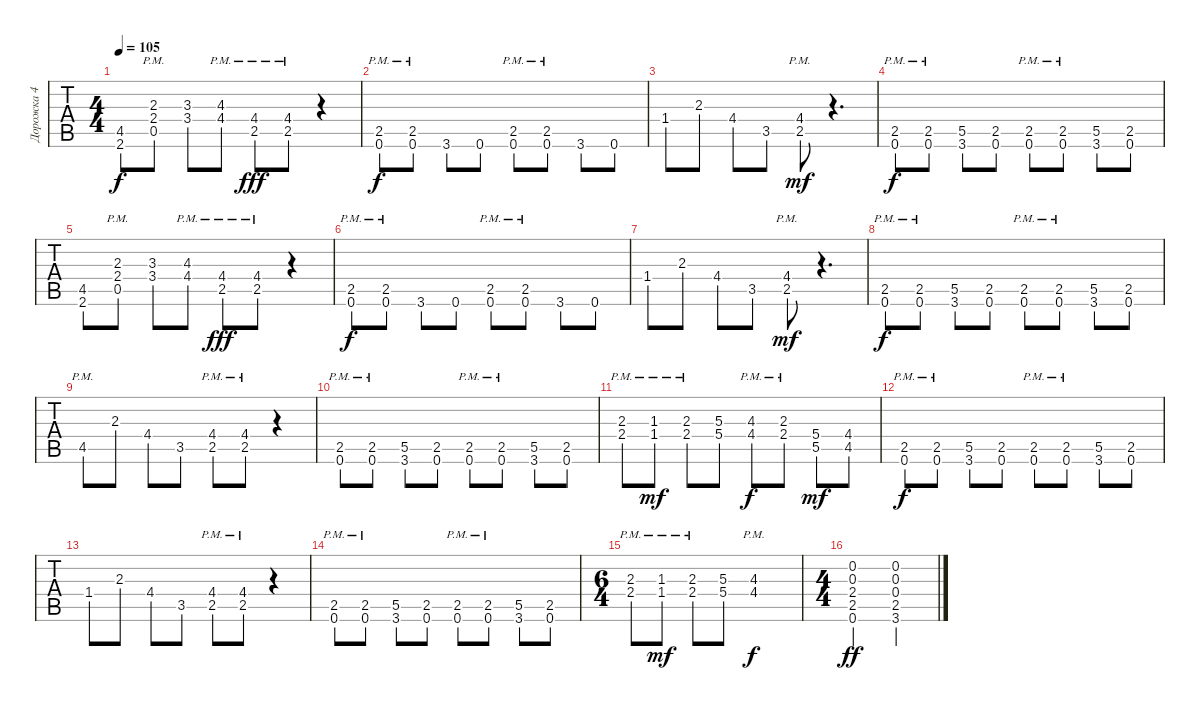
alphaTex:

\track ("Дорожка 4" "Дорожка 4") {instrument distortionguitar}
\staff {tabs}
\tuning (E4 B3 G3 D3 A2 E2) {hide}
\ts (4 4)
\tempo 105
\clef g2
\ks c
(4.5{st} 2.6{st}).8{dy f} (2.3{pm} 2.4{pm} 0.5{pm}).8 (3.3 3.4).8 (4.3{pm} 4.4{pm}).8 (4.4{pm} 2.5{pm}).8{dy fff} (4.4{pm st} 2.5{pm st}).8 r.4 |
(2.5{pm} 0.6{pm}).8{dy f} (2.5{pm} 0.6{pm}).8 3.6.8 0.6.8 (2.5{pm} 0.6{pm}).8 (2.5{pm} 0.6{pm}).8 3.6.8 0.6.8 |
1.4.8 2.3.8 4.4.8 3.5.8 (4.4{pm} 2.5{pm}).8{dy mf} r.4{d} |
(2.5{pm} 0.6{pm}).8{dy f} (2.5{pm} 0.6{pm}).8 (5.5 3.6).8 (2.5 0.6).8 (2.5{pm} 0.6{pm}).8 (2.5{pm} 0.6{pm}).8 (5.5 3.6).8 (2.5 0.6).8 |
(4.5{st} 2.6{st}).8 (2.3{pm} 2.4{pm} 0.5{pm}).8 (3.3 3.4).8 (4.3{pm} 4.4{pm}).8 (4.4{pm} 2.5{pm}).8{dy fff} (4.4{pm st} 2.5{pm st}).8 r.4 |
(2.5{pm} 0.6{pm}).8{dy f} (2.5{pm} 0.6{pm}).8 3.6.8 0.6.8 (2.5{pm} 0.6{pm}).8 (2.5{pm} 0.6{pm}).8 3.6.8 0.6.8 |
1.4.8 2.3.8 4.4.8 3.5.8 (4.4{pm} 2.5{pm}).8{dy mf} r.4{d} |
(2.5{pm} 0.6{pm}).8{dy f} (2.5{pm} 0.6{pm}).8 (5.5 3.6).8 (2.5 0.6).8 (2.5{pm} 0.6{pm}).8 (2.5{pm} 0.6{pm}).8 (5.5 3.6).8 (2.5 0.6).8 |
4.5{pm}.8 2.3.8 4.4.8 3.5.8 (4.4{pm} 2.5{pm}).8 (4.4{pm st} 2.5{pm st}).8 r.4 |
(2.5{pm} 0.6{pm}).8 (2.5{pm} 0.6{pm}).8 (5.5 3.6).8 (2.5 0.6).8 (2.5{pm} 0.6{pm}).8 (2.5{pm} 0.6{pm}).8 (5.5 3.6).8 (2.5 0.6).8 |
(2.3{pm} 2.4{pm}).8 (1.3{pm} 1.4{pm}).8{dy mf} (2.3{pm} 2.4{pm}).8 (5.3 5.4).8 (4.3 4.4{pm}).8{dy f} (2.3 2.4{pm}).8 (5.4 5.5).8{dy mf} (4.4 4.5).8 |
(2.5{pm} 0.6{pm}).8{dy f} (2.5{pm} 0.6{pm}).8 (5.5 3.6).8 (2.5 0.6).8 (2.5{pm} 0.6{pm}).8 (2.5{pm} 0.6{pm}).8 (5.5 3.6).8 (2.5 0.6).8 |
1.4.8 2.3.8 4.4.8 3.5.8 (4.4{pm} 2.5{pm}).8 (4.4{pm st} 2.5{pm st}).8 r.4 |
(2.5{pm} 0.6{pm}).8 (2.5{pm} 0.6{pm}).8 (5.5 3.6).8 (2.5 0.6).8 (2.5{pm} 0.6{pm}).8 (2.5{pm} 0.6{pm}).8 (5.5 3.6).8 (2.5 0.6).8 |
\ts (6 4)
(2.3{pm} 2.4{pm}).8 (1.3{pm} 1.4{pm}).8{dy mf} (2.3{pm} 2.4{pm}).8 (5.3 5.4).8 (4.3 4.4{pm}).1{dy f} |
\ts (4 4)
(0.2 0.3 2.4 2.5 0.6).2{dy ff} (0.2 0.3 0.4 2.5 3.6).2
